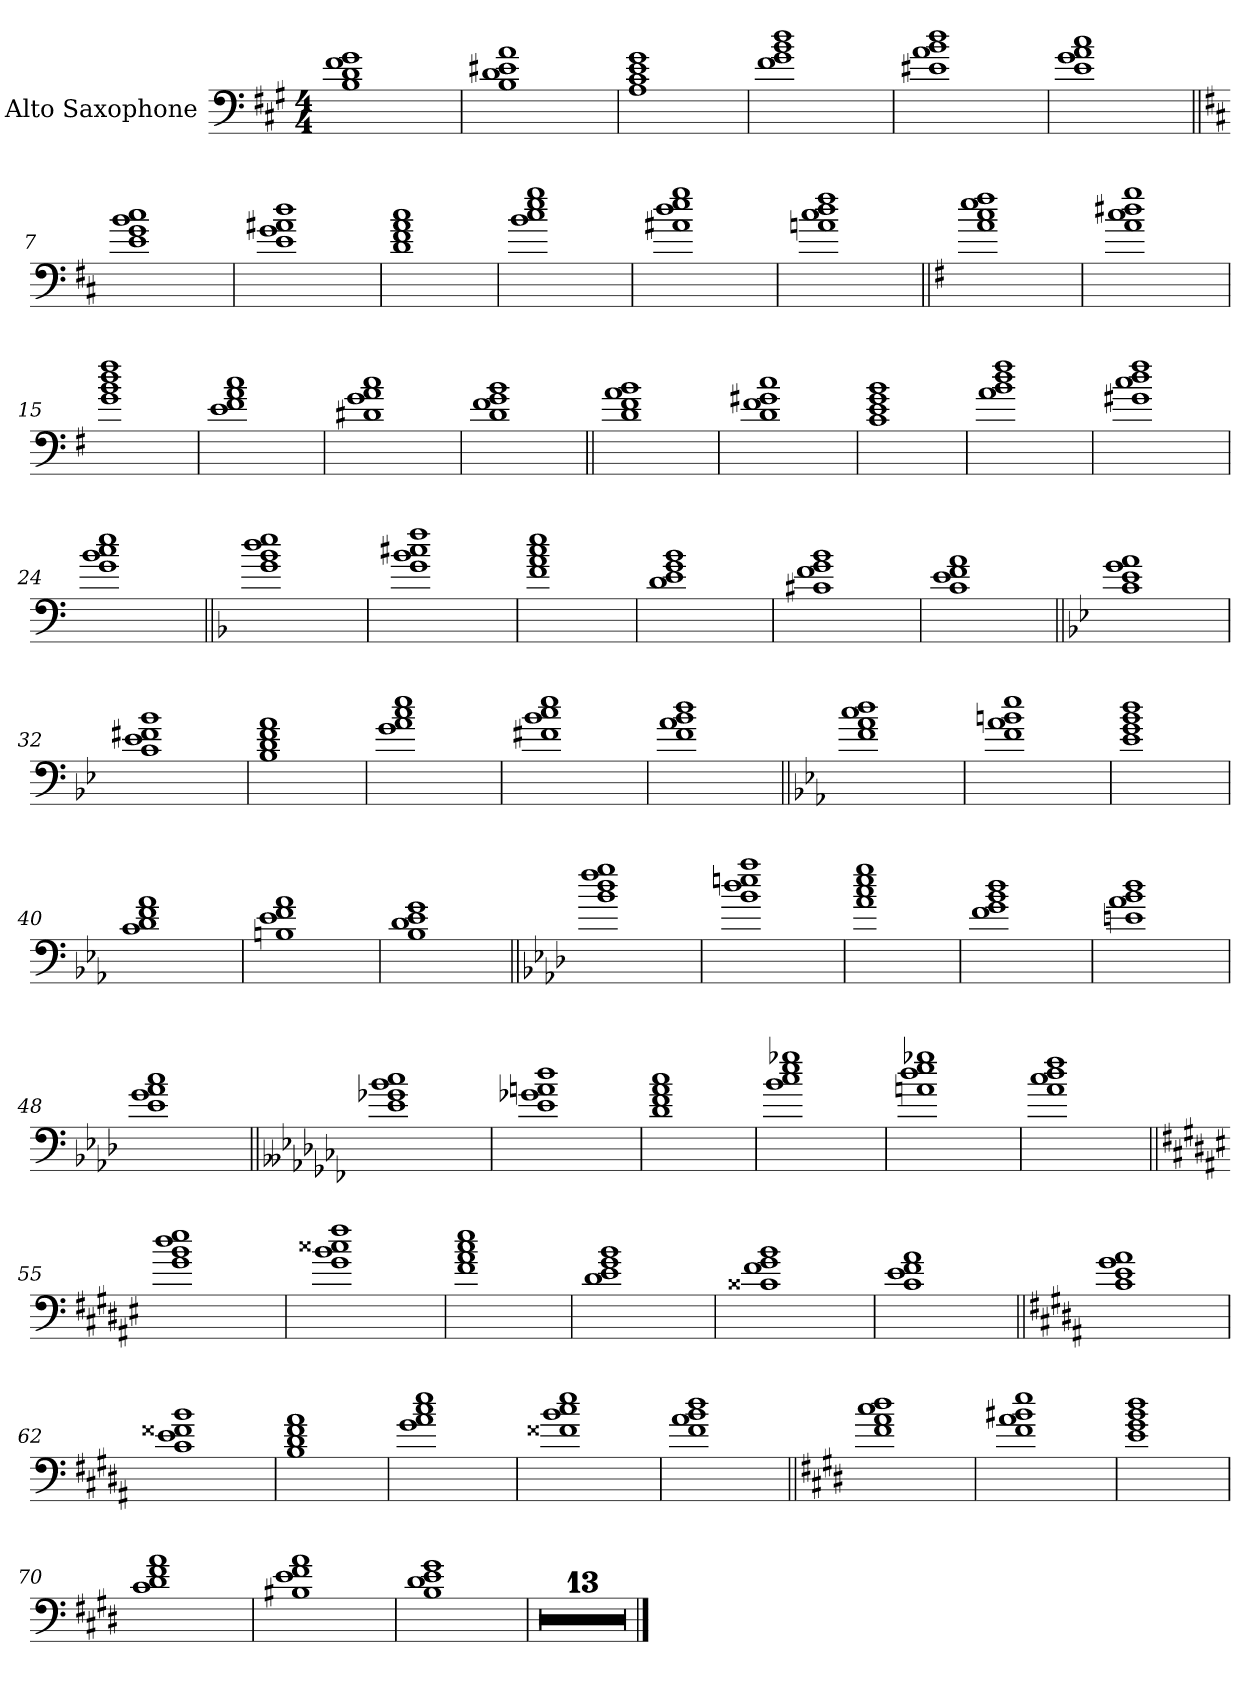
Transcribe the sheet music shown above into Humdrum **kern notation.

**kern
*part1
*staff1
*I"Alto Saxophone
*I'Alto Sax.
!!LO:PB:g=z
*clefF4
*ITrd5c9
*k[]
*C:
*M4/4
=1
1Di 1Fi 1Ai 1Bi
=2
1Di 1Fi 1G#Xi 1ci
=3
1Ci 1Ei 1Gi 1Bi
=4
1Ai 1Bi 1di 1fi
=5
1G#Xi 1ci 1di 1fi
=6
1Gi 1Bi 1ci 1ei
!!LO:LB:g=z
=7||
*k[b-]
*d:
1Gi 1B-i 1di 1ei
=8
1Gi 1B-i 1c#Xi 1fi
=9
1Fi 1Ai 1ci 1ei
=10
1di 1ei 1gi 1b-i
=11
1c#Xi 1fi 1gi 1b-i
=12
1cni 1ei 1fi 1ai
!!LO:LB:g=z
=13||
*k[b-e-]
*g:
1ci 1e-i 1gi 1ai
=14
1ci 1e-i 1f#Xi 1b-i
=15
1B-i 1di 1fi 1ai
=16
1Gi 1Ai 1ci 1e-i
=17
1F#Xi 1B-i 1ci 1e-i
=18
1Fi 1Ai 1B-i 1di
!!LO:LB:g=z
=19||
*k[b-e-a-]
*c:
1Fi 1A-i 1ci 1di
=20
1Fi 1A-i 1Bni 1e-i
=21
1E-i 1Gi 1B-i 1di
=22
1ci 1di 1fi 1a-i
=23
1Bni 1e-i 1fi 1a-i
=24
1B-i 1di 1e-i 1gi
!!LO:LB:g=z
=25||
*k[b-e-a-d-]
*f:
1B-i 1d-i 1fi 1gi
=26
1B-i 1d-i 1eni 1a-i
=27
1A-i 1ci 1e-i 1gi
=28
1Fi 1Gi 1B-i 1d-i
=29
1Eni 1A-i 1B-i 1d-i
=30
1E-i 1Gi 1A-i 1ci
!!LO:LB:g=z
=31||
*k[b-e-a-d-g-]
*b-:
1E-i 1G-i 1B-i 1ci
=32
1E-i 1G-i 1Ani 1d-i
=33
1D-i 1Fi 1A-i 1ci
=34
1B-i 1ci 1e-i 1g-i
=35
1Ani 1d-i 1e-i 1g-i
=36
1A-i 1ci 1d-i 1fi
!!LO:LB:g=z
=37||
*k[b-e-a-d-g-c-]
*e-:
1A-i 1c-i 1e-i 1fi
=38
1A-i 1c-i 1dni 1g-i
=39
1G-i 1B-i 1d-i 1fi
=40
1E-i 1Fi 1A-i 1c-i
=41
1Dni 1G-i 1A-i 1c-i
=42
1D-i 1Fi 1G-i 1B-i
!!LO:LB:g=z
=43||
*k[b-e-a-d-g-c-f-]
*a-:
1d-i 1f-i 1a-i 1b-i
=44
1d-i 1f-i 1gni 1cc-i
=45
1c-i 1e-i 1g-i 1b-i
=46
1A-i 1B-i 1d-i 1f-i
=47
1Gni 1c-i 1d-i 1f-i
=48
1G-i 1B-i 1c-i 1e-i
!!LO:PB:g=z
=49||
*k[b--e-a-d-g-c-f-]
*d-:
1G-i 1B--i 1d-i 1e-i
=50
1G-i 1B--i 1cni 1f-i
=51
1F-i 1A-i 1c-i 1e-i
=52
1d-i 1e-i 1g-i 1b--i
=53
1cni 1f-i 1g-i 1b--i
=54
1c-i 1e-i 1f-i 1a-i
!!LO:LB:g=z
=55||
*k[f#c#g#]
*f#:
1Bi 1di 1f#i 1g#i
=56
1Bi 1di 1e#Xi 1ai
=57
1Ai 1c#i 1ei 1g#i
=58
1F#i 1G#i 1Bi 1di
=59
1E#Xi 1Ai 1Bi 1di
=60
1Ei 1G#i 1Ai 1c#i
!!LO:LB:g=z
=61||
*k[f#c#]
*b:
1Ei 1Gi 1Bi 1c#i
=62
1Ei 1Gi 1A#Xi 1di
=63
1Di 1F#i 1Ai 1c#i
=64
1Bi 1c#i 1ei 1gi
=65
1A#Xi 1di 1ei 1gi
=66
1Ai 1c#i 1di 1f#i
!!LO:LB:g=z
=67||
*k[f#]
*e:
1Ai 1ci 1ei 1f#i
=68
1Ai 1ci 1d#Xi 1gi
=69
1Gi 1Bi 1di 1f#i
=70
1Ei 1F#i 1Ai 1ci
=71
1D#Xi 1Gi 1Ai 1ci
=72
1Di 1F#i 1Gi 1Bi
!!LO:LB:g=z
=73
1r
=74
1r
=75
1r
=76
1r
=77
1r
=78
1r
!!LO:LB:g=z
=79
1r
=80
1r
=81
1r
=82
1r
=83
1r
=84
1r
!!LO:LB:g=z
=85
1r
==
*-
